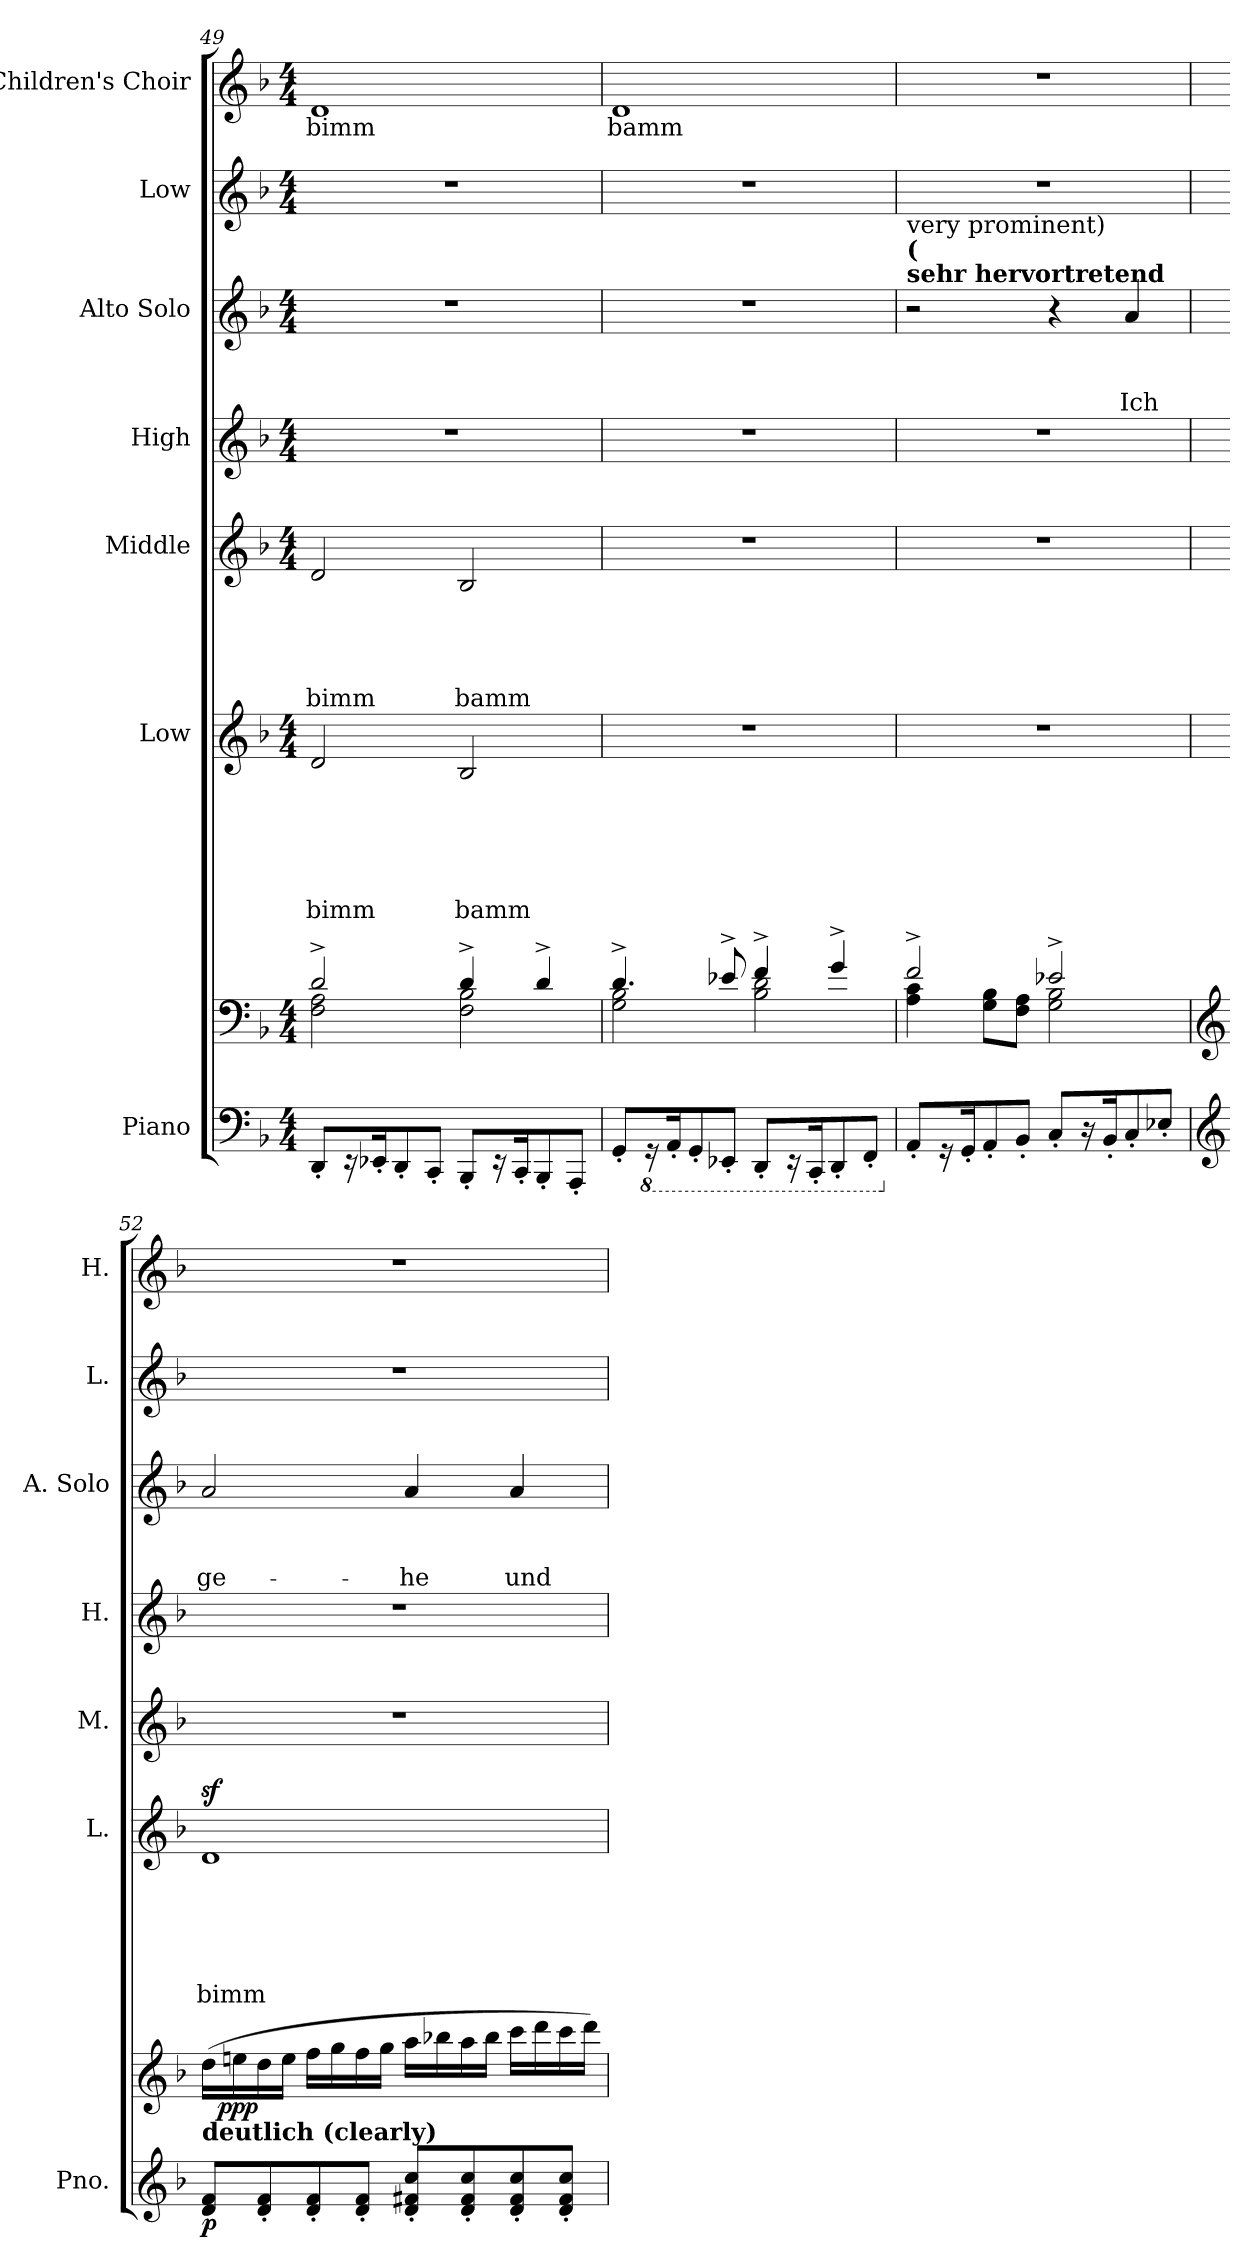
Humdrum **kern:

**kern	**kern	**dynam	**kern	**text	**text	**text	**text	**text	**text	**kern	**text	**text	**text	**text	**text	**kern	**kern	**text	**text	**text	**kern	**kern	**text
*part7	*part7	*part7	*part6	*part6	*part6	*part6	*part6	*part6	*part6	*part5	*part5	*part5	*part5	*part5	*part5	*part4	*part3	*part3	*part3	*part3	*part2	*part1	*part1
*staff8	*staff7	*staff7/8	*staff6	*staff6	*staff6	*staff6	*staff6	*staff6	*staff6	*staff5	*staff5	*staff5	*staff5	*staff5	*staff5	*staff4	*staff3	*staff3	*staff3	*staff3	*staff2	*staff1	*staff1
*I"Piano	*	*	*I"Low	*	*	*	*	*	*	*I"Middle	*	*	*	*	*	*I"High	*I"Alto Solo	*	*	*	*I"Low	*I"Children's Choir	*
*I'Pno.	*	*	*I'L.	*	*	*	*	*	*	*I'M.	*	*	*	*	*	*I'H.	*I'A.  Solo	*	*	*	*I'L.	*I'H.	*
*clefF4	*clefF4	*	*clefG2	*	*	*	*	*	*	*clefG2	*	*	*	*	*	*clefG2	*clefG2	*	*	*	*clefG2	*clefG2	*
*k[b-]	*k[b-]	*	*k[b-]	*	*	*	*	*	*	*k[b-]	*	*	*	*	*	*k[b-]	*k[b-]	*	*	*	*k[b-]	*k[b-]	*
*F:	*F:	*	*F:	*	*	*	*	*	*	*F:	*	*	*	*	*	*F:	*F:	*	*	*	*F:	*F:	*
*M4/4	*M4/4	*	*M4/4	*	*	*	*	*	*	*M4/4	*	*	*	*	*	*M4/4	*M4/4	*	*	*	*M4/4	*M4/4	*
=49	=49	=49	=49	=49	=49	=49	=49	=49	=49	=49	=49	=49	=49	=49	=49	=49	=49	=49	=49	=49	=49	=49	=49
*	*^	*	*	*	*	*	*	*	*	*	*	*	*	*	*	*	*	*	*	*	*	*	*
8DD'</L	2d^>/	2F\ 2A\	.	2d/	.	.	.	.	.	bimm	2d/	.	.	.	.	bimm	1r	1r	.	.	.	1r	1d	bimm
16r	.	.	.	.	.	.	.	.	.	.	.	.	.	.	.	.	.	.	.	.	.	.	.	.
16EE-X'</k	.	.	.	.	.	.	.	.	.	.	.	.	.	.	.	.	.	.	.	.	.	.	.	.
8DD'</	.	.	.	.	.	.	.	.	.	.	.	.	.	.	.	.	.	.	.	.	.	.	.	.
8CC'</J	.	.	.	.	.	.	.	.	.	.	.	.	.	.	.	.	.	.	.	.	.	.	.	.
8BBB-'</L	4d^>/	2F\ 2B-\	.	2B-/	.	.	.	.	.	bamm	2B-/	.	.	.	.	bamm	.	.	.	.	.	.	.	.
16r	.	.	.	.	.	.	.	.	.	.	.	.	.	.	.	.	.	.	.	.	.	.	.	.
16CC'</k	.	.	.	.	.	.	.	.	.	.	.	.	.	.	.	.	.	.	.	.	.	.	.	.
8BBB-'</	4d^>/	.	.	.	.	.	.	.	.	.	.	.	.	.	.	.	.	.	.	.	.	.	.	.
8AAA'</J	.	.	.	.	.	.	.	.	.	.	.	.	.	.	.	.	.	.	.	.	.	.	.	.
=50	=50	=50	=50	=50	=50	=50	=50	=50	=50	=50	=50	=50	=50	=50	=50	=50	=50	=50	=50	=50	=50	=50	=50	=50
8GG'</L	4.d^>/	2G\ 2B-\	.	1r	.	.	.	.	.	.	1r	.	.	.	.	.	1r	1r	.	.	.	1r	1d	bamm
*8ba	*	*	*	*	*	*	*	*	*	*	*	*	*	*	*	*	*	*	*	*	*	*	*	*
16r	.	.	.	.	.	.	.	.	.	.	.	.	.	.	.	.	.	.	.	.	.	.	.	.
16AAA'</k	.	.	.	.	.	.	.	.	.	.	.	.	.	.	.	.	.	.	.	.	.	.	.	.
8GGG'</	.	.	.	.	.	.	.	.	.	.	.	.	.	.	.	.	.	.	.	.	.	.	.	.
8EEE-X'</J	8e-X^>/	.	.	.	.	.	.	.	.	.	.	.	.	.	.	.	.	.	.	.	.	.	.	.
8DDD'</L	4f^>/	2B-\ 2d\	.	.	.	.	.	.	.	.	.	.	.	.	.	.	.	.	.	.	.	.	.	.
16r	.	.	.	.	.	.	.	.	.	.	.	.	.	.	.	.	.	.	.	.	.	.	.	.
16CCC'</k	.	.	.	.	.	.	.	.	.	.	.	.	.	.	.	.	.	.	.	.	.	.	.	.
8DDD'</	4g^>/	.	.	.	.	.	.	.	.	.	.	.	.	.	.	.	.	.	.	.	.	.	.	.
8FFF'</J	.	.	.	.	.	.	.	.	.	.	.	.	.	.	.	.	.	.	.	.	.	.	.	.
=51	=51	=51	=51	=51	=51	=51	=51	=51	=51	=51	=51	=51	=51	=51	=51	=51	=51	=51	=51	=51	=51	=51	=51	=51
*X8ba	*	*	*	*	*	*	*	*	*	*	*	*	*	*	*	*	*	*	*	*	*	*	*	*
!	!	!	!	!	!	!	!	!	!	!	!	!	!	!	!	!	!	!LO:TX:a:B:t=sehr hervortretend	!	!	!	!	!	!
!	!	!	!	!	!	!	!	!	!	!	!	!	!	!	!	!	!	!LO:TX:a:B:t=(	!	!	!	!	!	!
!	!	!	!	!	!	!	!	!	!	!	!	!	!	!	!	!	!	!LO:TX:a:t=very prominent)	!	!	!	!	!	!
8AA'</L	2f^>/	4A\ 4c\	.	1r	.	.	.	.	.	.	1r	.	.	.	.	.	1r	2r	.	.	.	1r	1r	.
16r	.	.	.	.	.	.	.	.	.	.	.	.	.	.	.	.	.	.	.	.	.	.	.	.
16GG'</k	.	.	.	.	.	.	.	.	.	.	.	.	.	.	.	.	.	.	.	.	.	.	.	.
8AA'</	.	8G\ 8B-\L	.	.	.	.	.	.	.	.	.	.	.	.	.	.	.	.	.	.	.	.	.	.
8BB-'</J	.	8F\ 8A\J	.	.	.	.	.	.	.	.	.	.	.	.	.	.	.	.	.	.	.	.	.	.
8C'</L	2e-X^>/	2G\ 2B-\	.	.	.	.	.	.	.	.	.	.	.	.	.	.	.	4r	.	.	.	.	.	.
16r	.	.	.	.	.	.	.	.	.	.	.	.	.	.	.	.	.	.	.	.	.	.	.	.
16BB-'</k	.	.	.	.	.	.	.	.	.	.	.	.	.	.	.	.	.	.	.	.	.	.	.	.
8C'</	.	.	.	.	.	.	.	.	.	.	.	.	.	.	.	.	.	4a/	.	.	Ich	.	.	.
8E-X'</J	.	.	.	.	.	.	.	.	.	.	.	.	.	.	.	.	.	.	.	.	.	.	.	.
!!LO:PB:g=z
=52	=52	=52	=52	=52	=52	=52	=52	=52	=52	=52	=52	=52	=52	=52	=52	=52	=52	=52	=52	=52	=52	=52	=52	=52
!!LO:REH:place=s1:a:fs=7.9:t=5
!!LO:REH:place=s3:a:fs=7.7:t=5
*clefG2	*clefG2	*	*	*	*	*	*	*	*	*	*	*	*	*	*	*	*	*	*	*	*	*	*	*
!	!LO:TX:b:B:t=deutlich (clearly)	!	!	!	!	!	!	!	!	!	!	!	!	!	!	!	!	!	!	!	!	!	!	!
!	!	!	!LO:DY:b=2	!	!	!	!	!	!	!	!	!	!	!	!	!	!	!	!	!	!	!	!	!
8d/ 8f/L	(16dd\LL	32ryy	p	1dz>	.	.	.	.	.	bimm	1r	.	.	.	.	.	1r	2a/	.	.	ge-	1r	1r	.
!	!	!	!LO:DY:b	!	!	!	!	!	!	!	!	!	!	!	!	!	!	!	!	!	!	!	!	!
.	.	2ryy	ppp	.	.	.	.	.	.	.	.	.	.	.	.	.	.	.	.	.	.	.	.	.
.	16een\	.	.	.	.	.	.	.	.	.	.	.	.	.	.	.	.	.	.	.	.	.	.	.
8d/'< 8f/'<	16dd\	.	.	.	.	.	.	.	.	.	.	.	.	.	.	.	.	.	.	.	.	.	.	.
.	16ee\JJ	.	.	.	.	.	.	.	.	.	.	.	.	.	.	.	.	.	.	.	.	.	.	.
8d/'< 8f/'<	16ff\LL	.	.	.	.	.	.	.	.	.	.	.	.	.	.	.	.	.	.	.	.	.	.	.
.	16gg\	.	.	.	.	.	.	.	.	.	.	.	.	.	.	.	.	.	.	.	.	.	.	.
8d/'< 8f/'<J	16ff\	.	.	.	.	.	.	.	.	.	.	.	.	.	.	.	.	.	.	.	.	.	.	.
.	16gg\JJ	.	.	.	.	.	.	.	.	.	.	.	.	.	.	.	.	.	.	.	.	.	.	.
8d/'< 8f#X/'< 8cc/'<L	16aa\LL	.	.	.	.	.	.	.	.	.	.	.	.	.	.	.	.	4a/	.	.	-he	.	.	.
.	.	4...ryy	.	.	.	.	.	.	.	.	.	.	.	.	.	.	.	.	.	.	.	.	.	.
.	16bb-X\	.	.	.	.	.	.	.	.	.	.	.	.	.	.	.	.	.	.	.	.	.	.	.
8d/'< 8f#/'< 8cc/'<	16aa\	.	.	.	.	.	.	.	.	.	.	.	.	.	.	.	.	.	.	.	.	.	.	.
.	16bb-\JJ	.	.	.	.	.	.	.	.	.	.	.	.	.	.	.	.	.	.	.	.	.	.	.
8d/'< 8f#/'< 8cc/'<	16ccc\LL	.	.	.	.	.	.	.	.	.	.	.	.	.	.	.	.	4a/	.	.	und	.	.	.
.	16ddd\	.	.	.	.	.	.	.	.	.	.	.	.	.	.	.	.	.	.	.	.	.	.	.
8d/'< 8f#/'< 8cc/'<J	16ccc\	.	.	.	.	.	.	.	.	.	.	.	.	.	.	.	.	.	.	.	.	.	.	.
.	16ddd\JJ)	.	.	.	.	.	.	.	.	.	.	.	.	.	.	.	.	.	.	.	.	.	.	.
*	*v	*v	*	*	*	*	*	*	*	*	*	*	*	*	*	*	*	*	*	*	*	*	*	*
=	=	=	=	=	=	=	=	=	=	=	=	=	=	=	=	=	=	=	=	=	=	=	=
*-	*-	*-	*-	*-	*-	*-	*-	*-	*-	*-	*-	*-	*-	*-	*-	*-	*-	*-	*-	*-	*-	*-	*-
